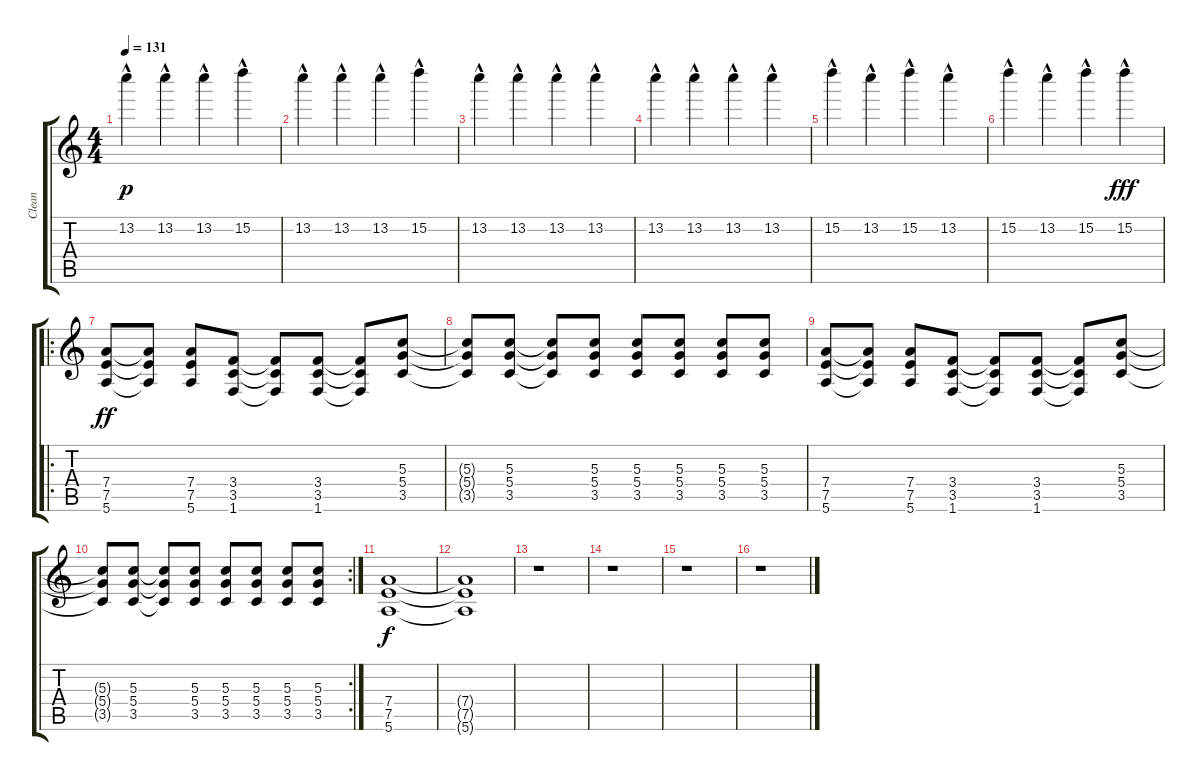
\track ("Clean" "Clean") {instrument electricguitarjazz}
\staff {score tabs}
\tuning (E4 B3 G3 D3 A2 E2) {hide}
\ts (4 4)
\tempo 131
\clef g2
\ks c
13.2{hac}.4{ot 8vb dy p} 13.2{hac}.4{ot 8vb} 13.2{hac}.4{ot 8vb} 15.2{hac}.4{ot 8vb} |
13.2{hac}.4{ot 8vb} 13.2{hac}.4{ot 8vb} 13.2{hac}.4{ot 8vb} 15.2{hac}.4{ot 8vb} |
13.2{hac}.4{ot 8vb} 13.2{hac}.4{ot 8vb} 13.2{hac}.4{ot 8vb} 13.2{hac}.4{ot 8vb} |
13.2{hac}.4{ot 8vb} 13.2{hac}.4{ot 8vb} 13.2{hac}.4{ot 8vb} 13.2{hac}.4{ot 8vb} |
15.2{hac}.4{ot 8vb} 13.2{hac}.4{ot 8vb} 15.2{hac}.4{ot 8vb} 13.2{hac}.4{ot 8vb} |
15.2{hac}.4{ot 8vb} 13.2{hac}.4{ot 8vb} 15.2{hac}.4{ot 8vb} 15.2{hac}.4{ot 8vb dy fff} |
\ro
(7.4 7.5 5.6).8{dy ff} (7.4{t} 7.5{t} 5.6{t}).8 (7.4 7.5 5.6).8 (3.4 3.5 1.6).8 (3.4{t} 3.5{t} 1.6{t}).8 (3.4 3.5 1.6).8 (3.4{t} 3.5{t} 1.6{t}).8 (5.3 5.4 3.5).8 |
(5.3{t} 5.4{t} 3.5{t}).8 (5.3 5.4 3.5).8 (5.3{t} 5.4{t} 3.5{t}).8 (5.3 5.4 3.5).8 (5.3 5.4 3.5).8 (5.3 5.4 3.5).8 (5.3 5.4 3.5).8 (5.3 5.4 3.5).8 |
(7.4 7.5 5.6).8 (7.4{t} 7.5{t} 5.6{t}).8 (7.4 7.5 5.6).8 (3.4 3.5 1.6).8 (3.4{t} 3.5{t} 1.6{t}).8 (3.4 3.5 1.6).8 (3.4{t} 3.5{t} 1.6{t}).8 (5.3 5.4 3.5).8 |
\rc 2
(5.3{t} 5.4{t} 3.5{t}).8 (5.3 5.4 3.5).8 (5.3{t} 5.4{t} 3.5{t}).8 (5.3 5.4 3.5).8 (5.3 5.4 3.5).8 (5.3 5.4 3.5).8 (5.3 5.4 3.5).8 (5.3 5.4 3.5).8 |
(7.4 7.5 5.6).1{dy f} |
(7.4{t} 7.5{t} 5.6{t}).1 |
r.1 |
r.1 |
r.1 |
r.1
